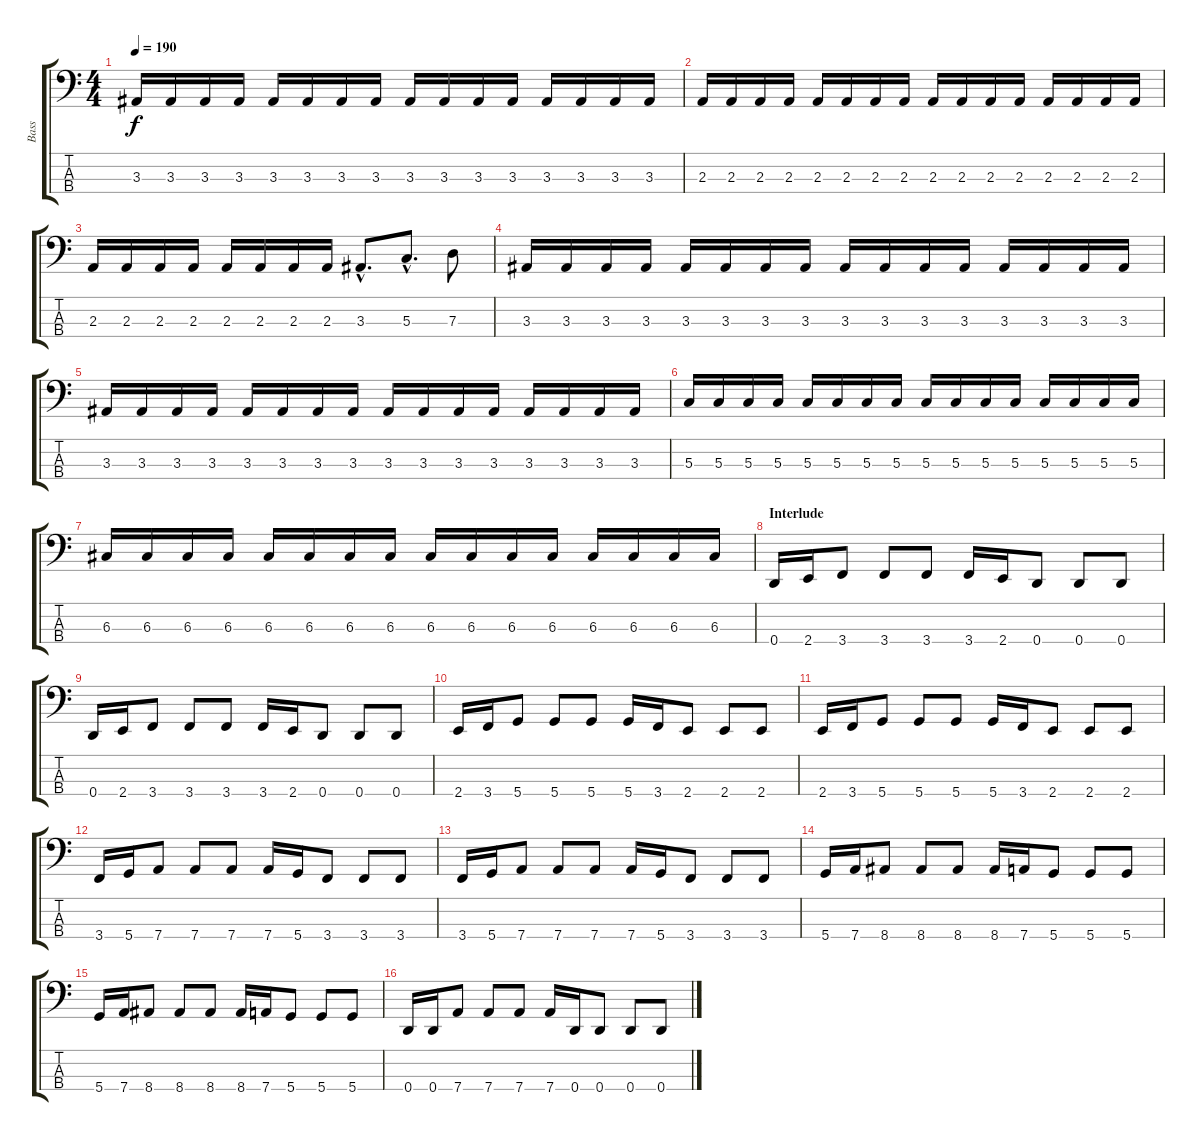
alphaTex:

\track ("Bass" "Bass") {instrument electricbasspick}
\staff {score tabs}
\tuning (F2 C2 G1 D1) {hide}
\ts (4 4)
\tempo 190
\clef f4
\ks c
3.3.16{dy f} 3.3.16 3.3.16 3.3.16 3.3.16 3.3.16 3.3.16 3.3.16 3.3.16 3.3.16 3.3.16 3.3.16 3.3.16 3.3.16 3.3.16 3.3.16 |
2.3.16 2.3.16 2.3.16 2.3.16 2.3.16 2.3.16 2.3.16 2.3.16 2.3.16 2.3.16 2.3.16 2.3.16 2.3.16 2.3.16 2.3.16 2.3.16 |
2.3.16 2.3.16 2.3.16 2.3.16 2.3.16 2.3.16 2.3.16 2.3.16 3.3{hac}.8{d} 5.3{hac}.8{d} 7.3.8 |
3.3.16 3.3.16 3.3.16 3.3.16 3.3.16 3.3.16 3.3.16 3.3.16 3.3.16 3.3.16 3.3.16 3.3.16 3.3.16 3.3.16 3.3.16 3.3.16 |
3.3.16 3.3.16 3.3.16 3.3.16 3.3.16 3.3.16 3.3.16 3.3.16 3.3.16 3.3.16 3.3.16 3.3.16 3.3.16 3.3.16 3.3.16 3.3.16 |
5.3.16 5.3.16 5.3.16 5.3.16 5.3.16 5.3.16 5.3.16 5.3.16 5.3.16 5.3.16 5.3.16 5.3.16 5.3.16 5.3.16 5.3.16 5.3.16 |
6.3.16 6.3.16 6.3.16 6.3.16 6.3.16 6.3.16 6.3.16 6.3.16 6.3.16 6.3.16 6.3.16 6.3.16 6.3.16 6.3.16 6.3.16 6.3.16 |
\section ("" "Interlude")
0.4.16 2.4.16 3.4.8 3.4.8 3.4.8 3.4.16 2.4.16 0.4.8 0.4.8 0.4.8 |
0.4.16 2.4.16 3.4.8 3.4.8 3.4.8 3.4.16 2.4.16 0.4.8 0.4.8 0.4.8 |
2.4.16 3.4.16 5.4.8 5.4.8 5.4.8 5.4.16 3.4.16 2.4.8 2.4.8 2.4.8 |
2.4.16 3.4.16 5.4.8 5.4.8 5.4.8 5.4.16 3.4.16 2.4.8 2.4.8 2.4.8 |
3.4.16 5.4.16 7.4.8 7.4.8 7.4.8 7.4.16 5.4.16 3.4.8 3.4.8 3.4.8 |
3.4.16 5.4.16 7.4.8 7.4.8 7.4.8 7.4.16 5.4.16 3.4.8 3.4.8 3.4.8 |
5.4.16 7.4.16 8.4.8 8.4.8 8.4.8 8.4.16 7.4.16 5.4.8 5.4.8 5.4.8 |
5.4.16 7.4.16 8.4.8 8.4.8 8.4.8 8.4.16 7.4.16 5.4.8 5.4.8 5.4.8 |
0.4.16 0.4.16 7.4.8 7.4.8 7.4.8 7.4.16 0.4.16 0.4.8 0.4.8 0.4.8
